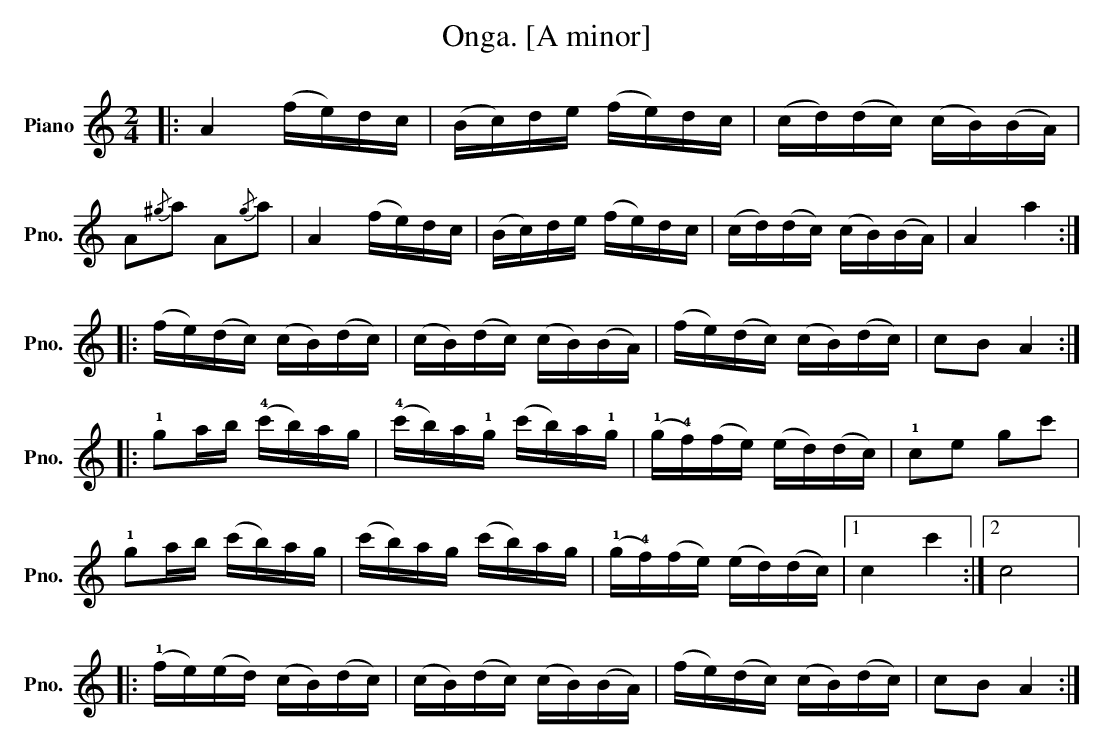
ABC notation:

X:1
T:Onga. [A minor]
L:1/16
M:2/4
K:C
V:1 treble nm="Piano" snm="Pno."
V:1
|: A4 (fe)dc | (Bc)de (fe)dc | (cd)(dc) (cB)(BA) |$ A2{/^g}a2 A2{/g}a2 | A4 (fe)dc | %5
 (Bc)de (fe)dc | (cd)(dc) (cB)(BA) | A4 a4 ::$ (fe)(dc) (cB)(dc) | (cB)(dc) (cB)(BA) | %10
 (fe)(dc) (cB)(dc) | c2B2 A4 ::$ !1!g2ab (!4!c'b)ag | (!4!c'b)a!1!g (c'b)a!1!g | %14
 (!1!g!4!f)(fe) (ed)(dc) | !1!c2e2 g2c'2 |$ !1!g2ab (c'b)ag | (c'b)ag (c'b)ag | %18
 (!1!g!4!f)(fe) (ed)(dc) |1 c4 c'4 :|2 c8 |:$ (!1!fe)(ed) (cB)(dc) | (cB)(dc) (cB)(BA) | %23
 (fe)(dc) (cB)(dc) | c2B2 A4 :| %25
